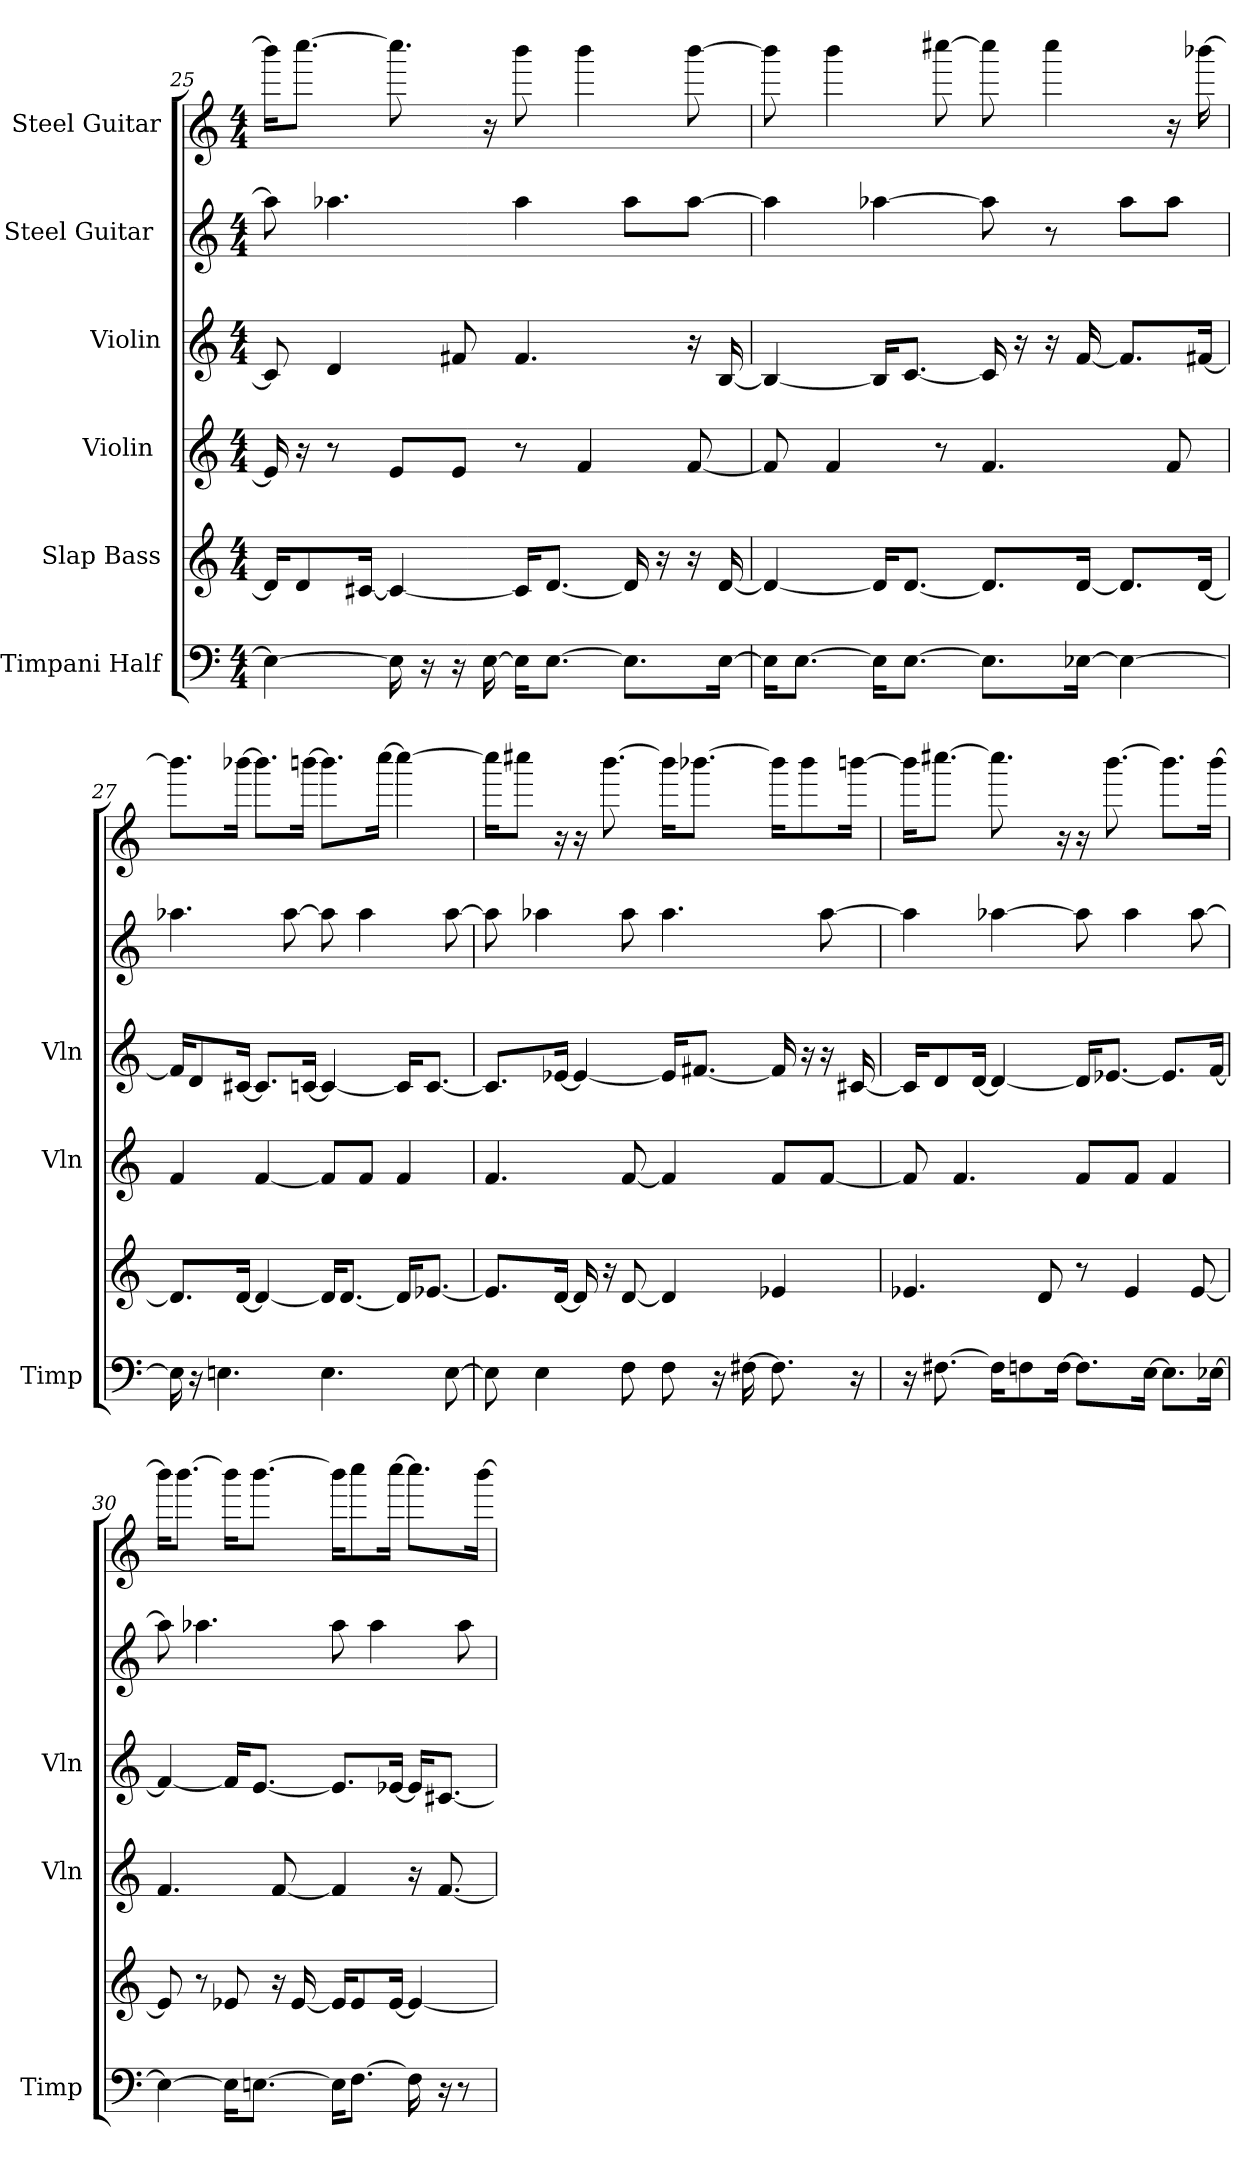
**kern	**kern	**kern	**kern	**kern	**kern
*part6	*part5	*part4	*part3	*part2	*part1
*staff6	*staff5	*staff4	*staff3	*staff2	*staff1
*I"Timpani Half	*I"Slap Bass	*I"Violin [2]	*I"Violin	*I"Steel Guitar [2]	*I"Steel Guitar
*I'Timp	*	*I'Vln	*I'Vln	*	*
*clefF4	*clefG2	*clefG2	*clefG2	*clefG2	*clefG2
*M4/4	*M4/4	*M4/4	*M4/4	*M4/4	*M4/4
=25	=25	=25	=25	=25	=25
4E_	16dKL]	16e]	8c#]	8aa-]	16bbbKL]
.	8d	16r	.	.	[8.ccccJ
.	.	8r	4d	4.aa-	.
.	[16c#Jk	.	.	.	.
16E]	4c#_	8eL	.	.	8.cccc]
16r	.	.	.	.	.
16r	.	8eJ	8f#	.	.
[16E	.	.	.	.	16r
16EKL]	16c#KL]	8r	4.f#	4aa-	8bbb
[8.EJ	[8.dJ	.	.	.	.
.	.	4f	.	.	4bbb
8.EL]	16d]	.	.	8aa-L	.
.	16r	.	.	.	.
.	16r	[8f	16r	[8aa-J	[8bbb
[16EJk	[16d	.	[16B	.	.
=26	=26	=26	=26	=26	=26
16EKL]	4d_	8f]	4B_	4aa-]	8bbb]
[8.EJ	.	.	.	.	.
.	.	4f	.	.	4bbb
16EKL]	16dKL]	.	16BKL]	[4aa-	.
[8.EJ	[8.dJ	.	[8.cJ	.	.
.	.	8r	.	.	[8cccc#
8.EL]	8.dL]	4.f	16c]	8aa-]	8cccc#]
.	.	.	16r	.	.
.	.	.	16r	8r	4cccc#
[16E-Jk	[16dJk	.	[16f	.	.
4E-_	8.dL]	.	8.fL]	8aa-L	.
.	.	8f	.	8aa-J	16r
.	[16dJk	.	[16f#Jk	.	[16bbb-
=27	=27	=27	=27	=27	=27
16E-]	8.dL]	4f	16f#KL]	4.aa-	8.bbb-L]
16r	.	.	8d	.	.
4.E	.	.	.	.	.
.	[16dJk	.	[16c#Jk	.	[16bbb-Jk
.	4d_	[4f	8.c#L]	.	8.bbb-L]
.	.	.	.	[8aa-	.
.	.	.	[16cJk	.	[16bbbJk
4.E	16dKL]	8fL]	4c_	8aa-]	8.bbbL]
.	[8.dJ	.	.	.	.
.	.	8fJ	.	4aa-	.
.	.	.	.	.	[16ccccJk
.	16dKL]	4f	16cKL]	.	4cccc_
.	[8.e-J	.	[8.cJ	.	.
[8E	.	.	.	[8aa-	.
=28	=28	=28	=28	=28	=28
8E]	8.e-L]	4.f	8.cL]	8aa-]	16ccccKL]
.	.	.	.	.	8cccc#J
4E	.	.	.	4aa-	.
.	[16dJk	.	[16e-Jk	.	16r
.	16d]	.	4e-_	.	16r
.	16r	.	.	.	[8.bbb
8F	[8d	[8f	.	8aa-	.
8F	4d]	4f]	16e-KL]	4.aa-	16bbbKL]
.	.	.	[8.f#J	.	[8.bbb-J
16r	.	.	.	.	.
[16F#	.	.	.	.	.
8.F#]	4e-	8fL	16f#]	.	16bbb-KL]
.	.	.	16r	.	8bbb-
.	.	[8fJ	16r	[8aa-	.
16r	.	.	[16c#	.	[16bbbJk
=29	=29	=29	=29	=29	=29
16r	4.e-	8f]	16c#KL]	4aa-]	16bbbKL]
[8.F#	.	.	8d	.	[8.cccc#J
.	.	4.f	.	.	.
.	.	.	[16dJk	.	.
16F#KL]	.	.	4d_	[4aa-	8.cccc#]
8F	.	.	.	.	.
.	8d	.	.	.	.
[16FJk	.	.	.	.	16r
8.FL]	8r	8fL	16dKL]	8aa-]	16r
.	.	.	[8.e-J	.	[8.bbb
.	4e-	8fJ	.	4aa-	.
[16EJk	.	.	.	.	.
8.EL]	.	4f	8.e-L]	.	8.bbbL]
.	[8e-	.	.	[8aa-	.
[16E-Jk	.	.	[16fJk	.	[16bbbJk
=30	=30	=30	=30	=30	=30
4E-_	8e-]	4.f	4f_	8aa-]	16bbbKL]
.	.	.	.	.	[8.bbbJ
.	8r	.	.	4.aa-	.
16E-KL]	8e-	.	16fKL]	.	16bbbKL]
[8.EJ	.	.	[8.eJ	.	[8.bbbJ
.	16r	[8f	.	.	.
.	[16e-	.	.	.	.
16EKL]	16e-KL]	4f]	8.eL]	8aa-	16bbbKL]
[8.FJ	8e-	.	.	.	8cccc
.	.	.	.	4aa-	.
.	[16e-Jk	.	[16e-Jk	.	[16ccccJk
16F]	4e-_	16r	16e-KL]	.	8.ccccL]
16r	.	[8.f	[8.c#J	.	.
8r	.	.	.	8aa-	.
.	.	.	.	.	[16bbbJk
=	=	=	=	=	=
*-	*-	*-	*-	*-	*-
